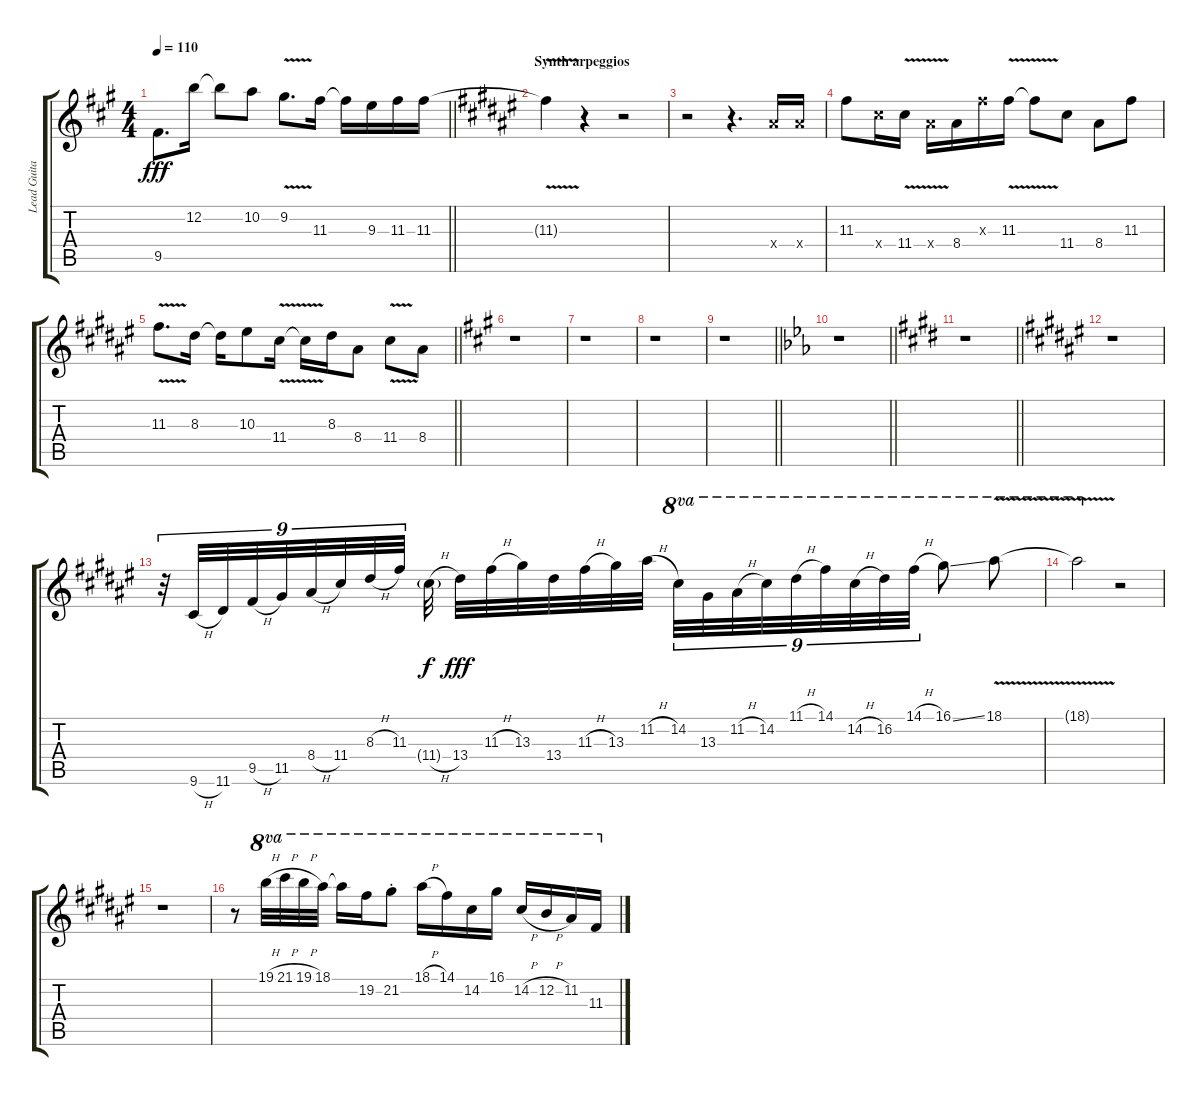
\track ("Lead Guitar" "Lead Guita") {instrument distortionguitar}
\staff {score tabs}
\tuning (E4 B3 G3 D3 A2 E2) {hide}
\ts (4 4)
\tempo 110
\clef g2
\barLineRight lightlight
\ks a
9.5.8{d dy fff} 12.2.16 12.2{t}.8 10.2.8 9.2{v}.8{d} 11.3.16 11.3{t}.16 9.3.16 11.3.16 11.3.16 |
\section ("" "Synth arpeggios")
\ks f#
11.3{v t}.4 r.4 r.2 |
r.2 r.4{d} 8.4{x}.16 8.4{x}.16 |
\ks d#minor
11.3.8 11.4{x}.16 11.4{v}.16 8.4{v x}.16 8.4.16 11.3{x}.16 11.3{v}.16 11.3{v t}.8 11.4.8 8.4.8 11.3.8 |
\barLineRight lightlight
\ks f#
11.3{v}.8{d} 8.3.16 8.3{t}.16 10.3.8 11.4{v}.16 11.4{v t}.16 8.3.16 8.4.8 11.4{v}.8 8.4.8 |
\ks a
r.1 |
r.1 |
r.1 |
\barLineRight lightlight
r.1 |
\barLineRight lightlight
\ks eb
r.1 |
\barLineRight lightlight
\ks e
r.1 |
\ks f#
r.1 |
r.32{tu (9 8)} 9.6{h}.32{tu (9 8)} 11.6.32{tu (9 8)} 9.5{h}.32{tu (9 8)} 11.5.32{tu (9 8)} 8.4{h}.32{tu (9 8)} 11.4.32{tu (9 8)} 8.3{h}.32{tu (9 8)} 11.3.32{tu (9 8)} 11.4{h g}.32{dy f} 13.4.32{dy fff} 11.3{h}.32 13.3.32 13.4.32 11.3{h}.32 13.3.32 11.2{h}.32 14.2.32{tu (9 8) ot 8va} 13.3.32{tu (9 8) ot 8va} 11.2{h}.32{tu (9 8) ot 8va} 14.2.32{tu (9 8) ot 8va} 11.1{h}.32{tu (9 8) ot 8va} 14.1.32{tu (9 8) ot 8va} 14.2{h}.32{tu (9 8) ot 8va} 16.2.32{tu (9 8) ot 8va} 14.1{h}.32{tu (9 8) ot 8va} 16.1{ss}.8{ot 8va} 18.1{v}.8{ot 8va} |
\ks d#minor
18.1{v t}.2{ot 8va} r.2 |
\ks f#
r.1 |
\ks d#minor
r.8 19.1{h}.32{ot 8va} 21.1{h}.32{ot 8va} 19.1{h}.32{ot 8va} 18.1.32{ot 8va} 18.1{t}.16{ot 8va} 19.2.16{ot 8va} 21.2{st}.8{ot 8va} 18.1{h}.16{ot 8va} 14.1.16{ot 8va} 14.2.16{ot 8va} 16.1.16{ot 8va} 14.2{h}.16{ot 8va} 12.2{h}.16{ot 8va} 11.2.16{ot 8va} 11.3.16{ot 8va}
